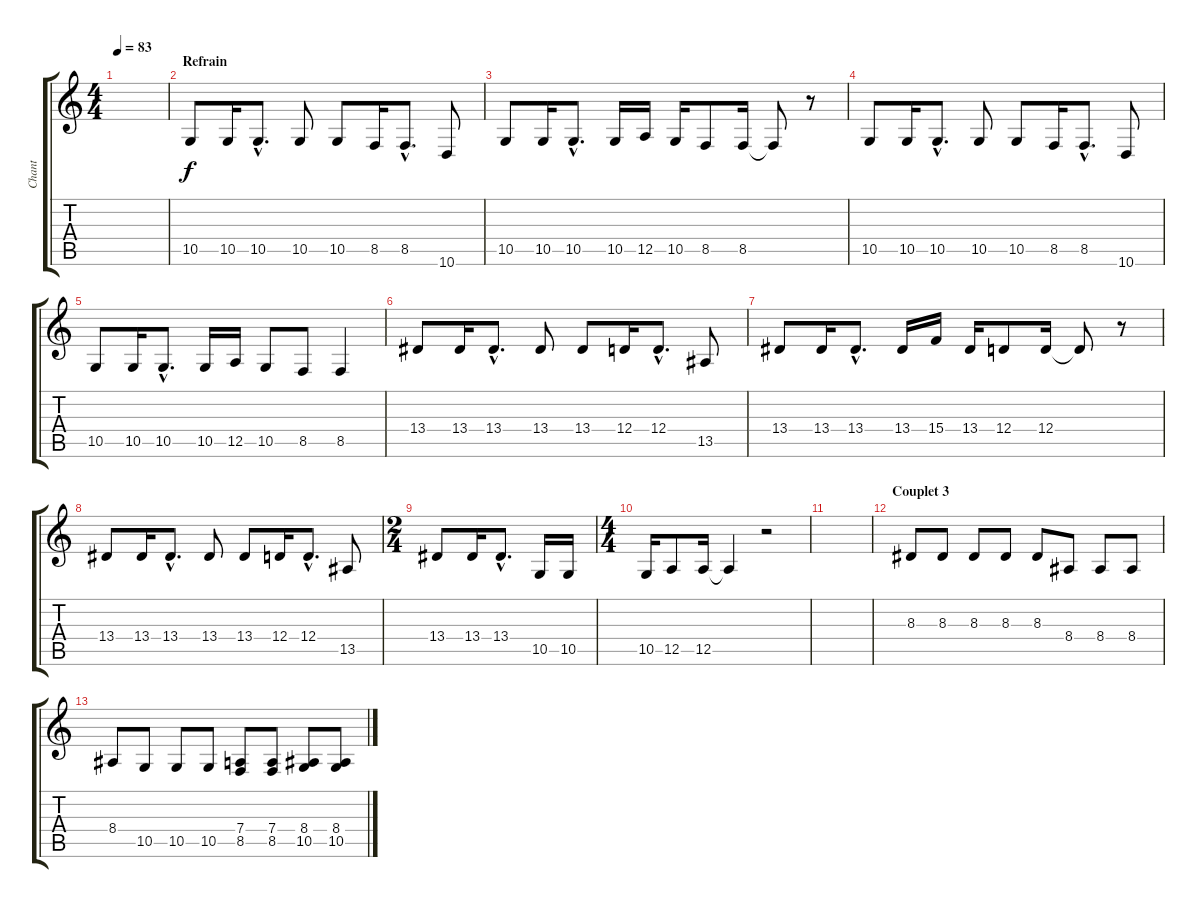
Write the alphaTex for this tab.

\track ("Chant" "Chant") {instrument synthvoice}
\staff {score tabs}
\tuning (E4 B3 G3 D3 A2 E2) {hide}
\ts (4 4)
\tempo 83
\clef g2
\ks c
|
\section ("" "Refrain")
10.5.8 10.5.16 10.5{hac}.8{d} 10.5.8 10.5.8 8.5.16 8.5{hac}.8{d} 10.6.8 |
10.5.8 10.5.16 10.5{hac}.8{d} 10.5.16 12.5.16 10.5.16 8.5.8 8.5.16 8.5{t}.8 r.8 |
10.5.8 10.5.16 10.5{hac}.8{d} 10.5.8 10.5.8 8.5.16 8.5{hac}.8{d} 10.6.8 |
10.5.8 10.5.16 10.5{hac}.8{d} 10.5.16 12.5.16 10.5.8 8.5.8 8.5.4 |
13.4.8 13.4.16 13.4{hac}.8{d} 13.4.8 13.4.8 12.4.16 12.4{hac}.8{d} 13.5.8 |
13.4.8 13.4.16 13.4{hac}.8{d} 13.4.16 15.4.16 13.4.16 12.4.8 12.4.16 12.4{t}.8 r.8 |
13.4.8 13.4.16 13.4{hac}.8{d} 13.4.8 13.4.8 12.4.16 12.4{hac}.8{d} 13.5.8 |
\ts (2 4)
13.4.8 13.4.16 13.4{hac}.8{d} 10.5.16 10.5.16 |
\ts (4 4)
10.5.16 12.5.8 12.5.16 12.5{t}.4 r.2 |
|
\section ("" "Couplet 3")
8.3.8 8.3.8 8.3.8 8.3.8 8.3.8 8.4.8 8.4.8 8.4.8 |
8.4.8 10.5.8 10.5.8 10.5.8 (7.4 8.5).8 (7.4 8.5).8 (8.4 10.5).8 (8.4 10.5).8
